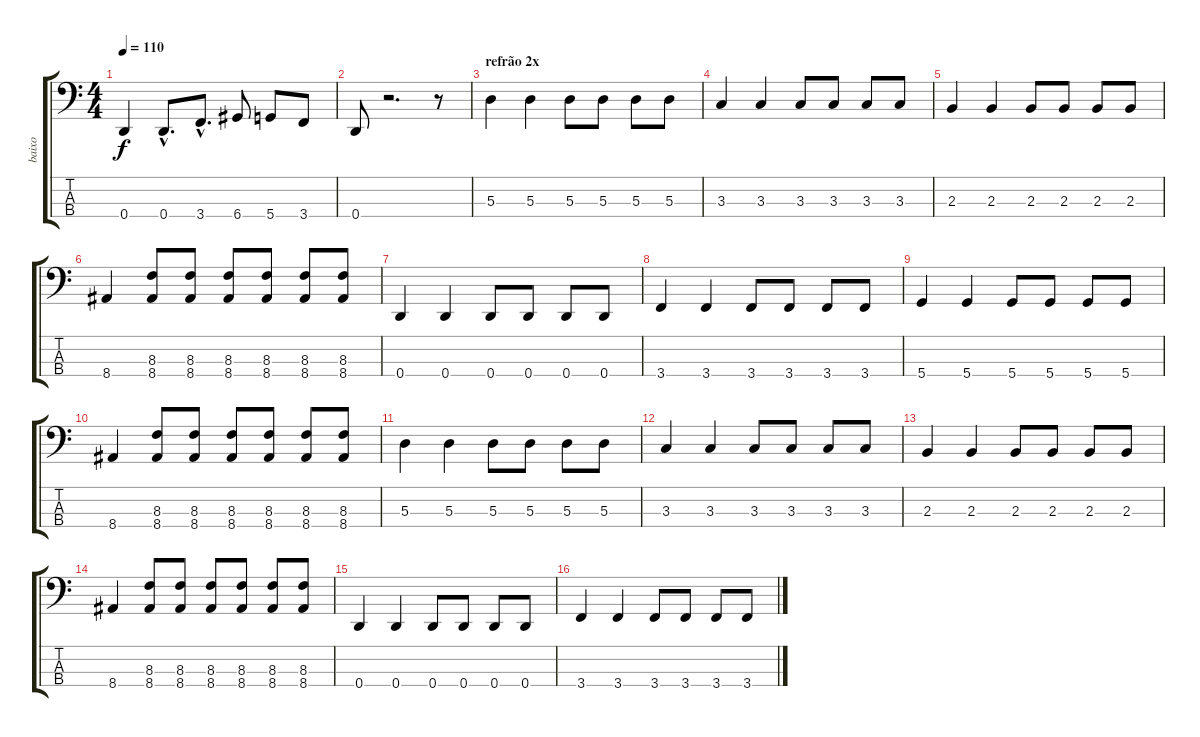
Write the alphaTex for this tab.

\track ("baixo" "baixo") {instrument electricbasspick}
\staff {score tabs}
\tuning (G2 D2 A1 D1) {hide}
\ts (4 4)
\tempo 110
\clef f4
\ks c
0.4.4{dy f} 0.4{hac}.8{d} 3.4{hac}.8{d} 6.4.8 5.4.8 3.4.8 |
0.4.8 r.2{d} r.8 |
\section ("" "refrão 2x")
5.3.4 5.3.4 5.3.8 5.3.8 5.3.8 5.3.8 |
3.3.4 3.3.4 3.3.8 3.3.8 3.3.8 3.3.8 |
2.3.4 2.3.4 2.3.8 2.3.8 2.3.8 2.3.8 |
8.4.4 (8.3 8.4).8 (8.3 8.4).8 (8.3 8.4).8 (8.3 8.4).8 (8.3 8.4).8 (8.3 8.4).8 |
0.4.4 0.4.4 0.4.8 0.4.8 0.4.8 0.4.8 |
3.4.4 3.4.4 3.4.8 3.4.8 3.4.8 3.4.8 |
5.4.4 5.4.4 5.4.8 5.4.8 5.4.8 5.4.8 |
8.4.4 (8.3 8.4).8 (8.3 8.4).8 (8.3 8.4).8 (8.3 8.4).8 (8.3 8.4).8 (8.3 8.4).8 |
5.3.4 5.3.4 5.3.8 5.3.8 5.3.8 5.3.8 |
3.3.4 3.3.4 3.3.8 3.3.8 3.3.8 3.3.8 |
2.3.4 2.3.4 2.3.8 2.3.8 2.3.8 2.3.8 |
8.4.4 (8.3 8.4).8 (8.3 8.4).8 (8.3 8.4).8 (8.3 8.4).8 (8.3 8.4).8 (8.3 8.4).8 |
0.4.4 0.4.4 0.4.8 0.4.8 0.4.8 0.4.8 |
3.4.4 3.4.4 3.4.8 3.4.8 3.4.8 3.4.8
